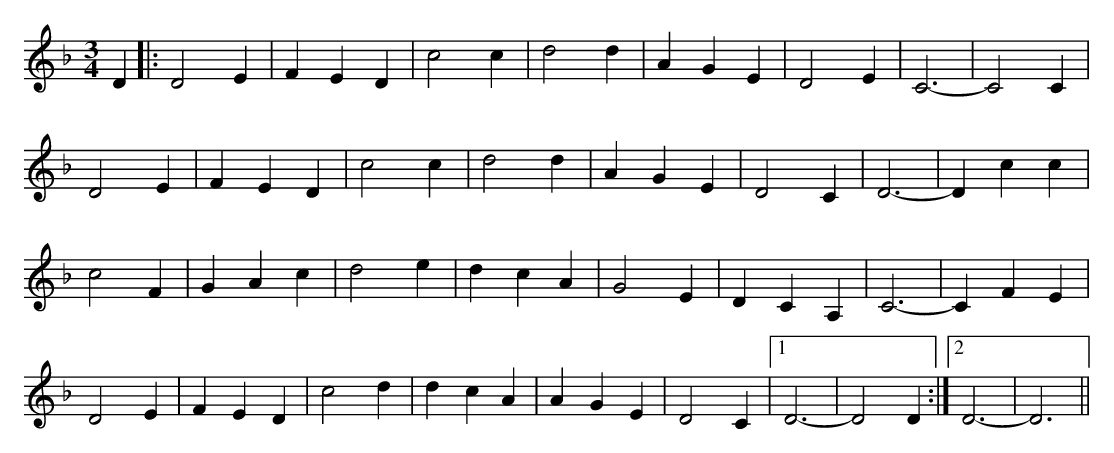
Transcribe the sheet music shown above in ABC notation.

X:1
M:3/4
K:Dmin
D2|:D4E2|F2E2D2|c4c2|d4d2|A2G2E2|D4E2|C6-|C4C2|
D4E2|F2E2D2|c4c2|d4d2|A2G2E2|D4C2|D6-|D2c2c2|
c4F2|G2A2c2|d4e2|d2c2A2|G4E2|D2C2A,2|C6-|C2F2E2|
D4E2|F2E2D2|c4d2|d2c2A2|A2G2E2|D4C2|1 D6-|D4D2:|2 D6-|D6||
